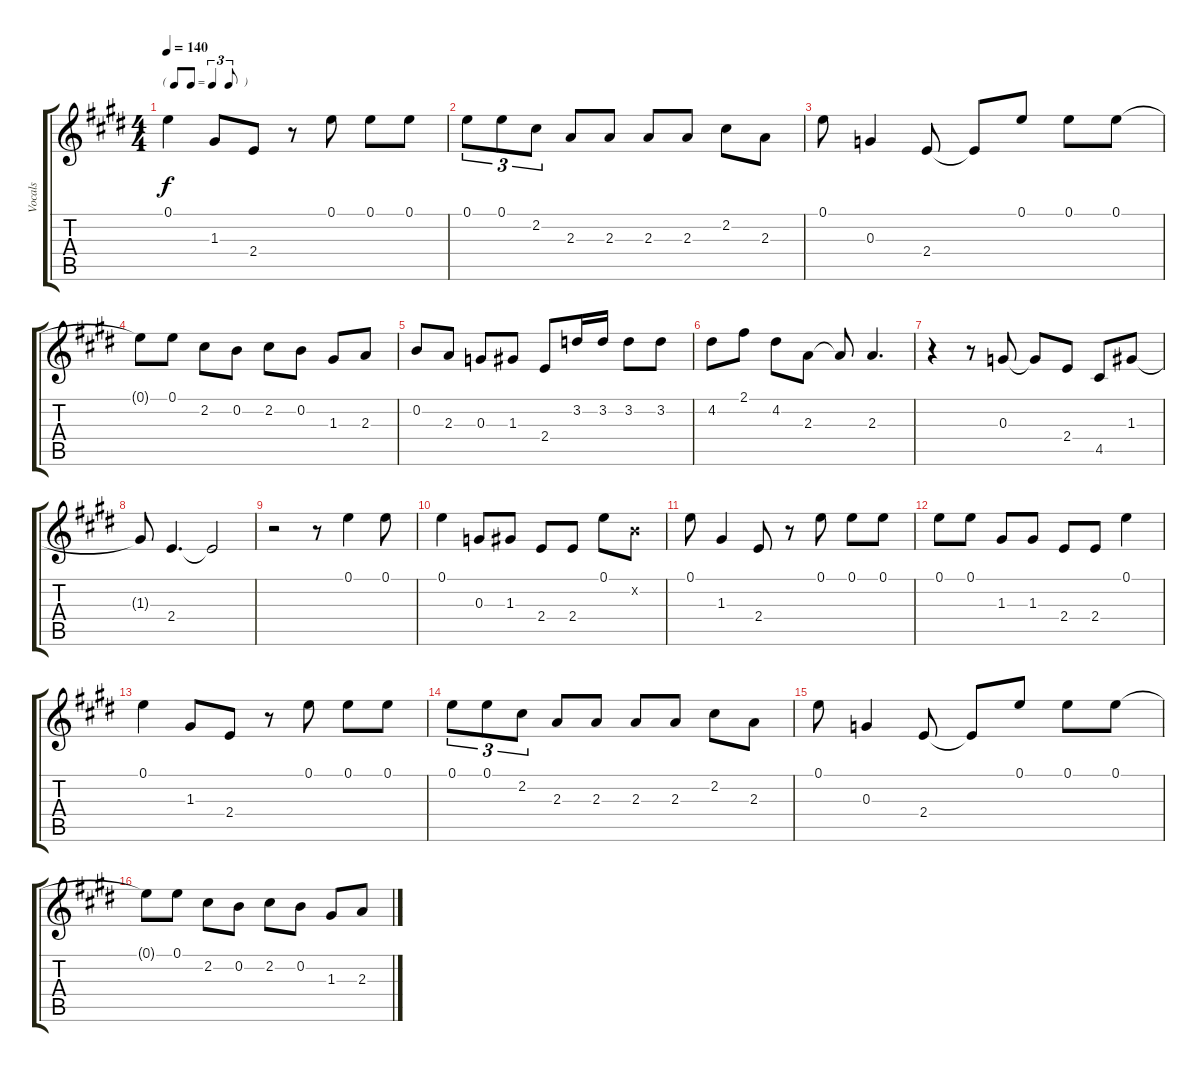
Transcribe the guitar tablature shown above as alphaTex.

\track ("Vocals" "Vocals") {instrument overdrivenguitar}
\staff {score tabs}
\tuning (E4 B3 G3 D3 A2 E2) {hide}
\ts (4 4)
\tf triplet8th
\tempo 140
\clef g2
\ks e
0.1.4{dy f} 1.3.8 2.4.8 r.8 0.1.8 0.1.8 0.1.8 |
0.1.8{tu (3 2)} 0.1.8{tu (3 2)} 2.2.8{tu (3 2)} 2.3.8 2.3.8 2.3.8 2.3.8 2.2.8 2.3.8 |
0.1.8 0.3.4 2.4.8 2.4{t}.8 0.1.8 0.1.8 0.1.8 |
0.1{t}.8 0.1.8 2.2.8 0.2.8 2.2.8 0.2.8 1.3.8 2.3.8 |
0.2.8 2.3.8 0.3.8 1.3.8 2.4.8 3.2.16 3.2.16 3.2.8 3.2.8 |
4.2.8 2.1.8 4.2.8 2.3.8 2.3{t}.8 2.3.4{d} |
r.4 r.8 0.3.8 0.3{t}.8 2.4.8 4.5.8 1.3.8 |
1.3{t}.8 2.4.4{d} 2.4{t}.2 |
r.2 r.8 0.1.4 0.1.8 |
0.1.4 0.3.8 1.3.8 2.4.8 2.4.8 0.1.8 0.2{x}.8 |
0.1.8 1.3.4 2.4.8 r.8 0.1.8 0.1.8 0.1.8 |
0.1.8 0.1.8 1.3.8 1.3.8 2.4.8 2.4.8 0.1.4 |
0.1.4 1.3.8 2.4.8 r.8 0.1.8 0.1.8 0.1.8 |
0.1.8{tu (3 2)} 0.1.8{tu (3 2)} 2.2.8{tu (3 2)} 2.3.8 2.3.8 2.3.8 2.3.8 2.2.8 2.3.8 |
0.1.8 0.3.4 2.4.8 2.4{t}.8 0.1.8 0.1.8 0.1.8 |
0.1{t}.8 0.1.8 2.2.8 0.2.8 2.2.8 0.2.8 1.3.8 2.3.8
